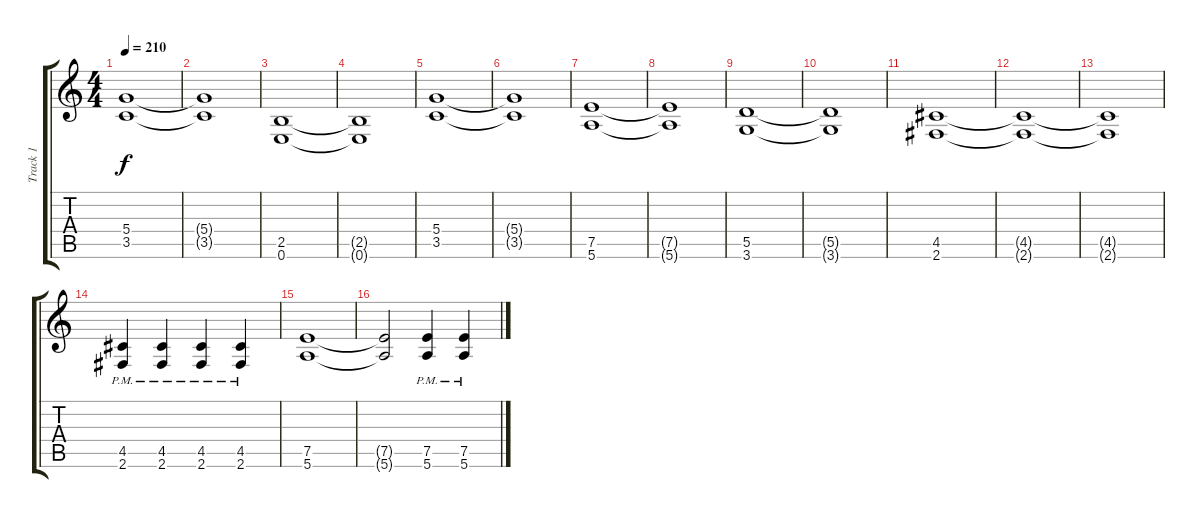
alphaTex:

\track ("Track 1" "Track 1") {instrument overdrivenguitar}
\staff {score tabs}
\tuning (E4 B3 G3 D3 A2 E2) {hide}
\ts (4 4)
\tempo 210
\clef g2
\ks c
(5.4 3.5).1{dy f} |
(5.4{t} 3.5{t}).1 |
(2.5 0.6).1 |
(2.5{t} 0.6{t}).1 |
(5.4 3.5).1 |
(5.4{t} 3.5{t}).1 |
(7.5 5.6).1 |
(7.5{t} 5.6{t}).1 |
(5.5 3.6).1 |
(5.5{t} 3.6{t}).1 |
(4.5 2.6).1 |
(4.5{t} 2.6{t}).1 |
(4.5{t} 2.6{t}).1 |
(4.5{pm} 2.6{pm}).4 (4.5{pm} 2.6{pm}).4 (4.5{pm} 2.6{pm}).4 (4.5{pm} 2.6{pm}).4 |
(7.5 5.6).1 |
(7.5{t} 5.6{t}).2 (7.5{pm} 5.6{pm}).4 (7.5{pm} 5.6{pm}).4
